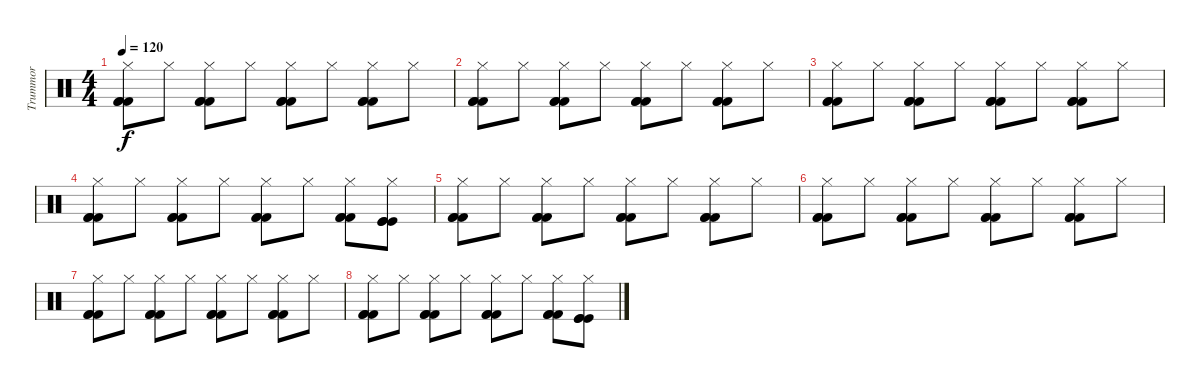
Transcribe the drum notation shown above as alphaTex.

\track ("Trummor" "Trummor") {instrument percussion}
\staff {score}
\articulation defaults
\ts (4 4)
\tempo 120
\clef neutral
\ks c
("Hi-Hat (closed)" "Kick (hit) 2" "Kick (hit) 2" "Kick (hit) 2").8{dy f} "Hi-Hat (closed)".8 ("Hi-Hat (closed)" "Kick (hit) 2" "Kick (hit) 2" "Kick (hit) 2").8 "Hi-Hat (closed)".8 ("Hi-Hat (closed)" "Kick (hit) 2" "Kick (hit) 2" "Kick (hit) 2").8 "Hi-Hat (closed)".8 ("Hi-Hat (closed)" "Kick (hit) 2" "Kick (hit) 2" "Kick (hit) 2").8 "Hi-Hat (closed)".8 |
("Hi-Hat (closed)" "Kick (hit) 2" "Kick (hit) 2" "Kick (hit) 2").8 "Hi-Hat (closed)".8 ("Hi-Hat (closed)" "Kick (hit) 2" "Kick (hit) 2" "Kick (hit) 2").8 "Hi-Hat (closed)".8 ("Hi-Hat (closed)" "Kick (hit) 2" "Kick (hit) 2" "Kick (hit) 2").8 "Hi-Hat (closed)".8 ("Hi-Hat (closed)" "Kick (hit) 2" "Kick (hit) 2" "Kick (hit) 2").8 "Hi-Hat (closed)".8 |
("Hi-Hat (closed)" "Kick (hit) 2" "Kick (hit) 2" "Kick (hit) 2").8 "Hi-Hat (closed)".8 ("Hi-Hat (closed)" "Kick (hit) 2" "Kick (hit) 2" "Kick (hit) 2").8 "Hi-Hat (closed)".8 ("Hi-Hat (closed)" "Kick (hit) 2" "Kick (hit) 2" "Kick (hit) 2").8 "Hi-Hat (closed)".8 ("Hi-Hat (closed)" "Kick (hit) 2" "Kick (hit) 2" "Kick (hit) 2").8 "Hi-Hat (closed)".8 |
("Hi-Hat (closed)" "Kick (hit) 2" "Kick (hit) 2" "Kick (hit) 2").8 "Hi-Hat (closed)".8 ("Hi-Hat (closed)" "Kick (hit) 2" "Kick (hit) 2" "Kick (hit) 2").8 "Hi-Hat (closed)".8 ("Hi-Hat (closed)" "Kick (hit) 2" "Kick (hit) 2" "Kick (hit) 2").8 "Hi-Hat (closed)".8 ("Hi-Hat (closed)" "Kick (hit) 2" "Kick (hit) 2" "Kick (hit) 2").8 ("Hi-Hat (closed)" "Kick (hit)" "Kick (hit)" "Kick (hit)").8 |
("Hi-Hat (closed)" "Kick (hit) 2" "Kick (hit) 2" "Kick (hit) 2").8 "Hi-Hat (closed)".8 ("Hi-Hat (closed)" "Kick (hit) 2" "Kick (hit) 2" "Kick (hit) 2").8 "Hi-Hat (closed)".8 ("Hi-Hat (closed)" "Kick (hit) 2" "Kick (hit) 2" "Kick (hit) 2").8 "Hi-Hat (closed)".8 ("Hi-Hat (closed)" "Kick (hit) 2" "Kick (hit) 2" "Kick (hit) 2").8 "Hi-Hat (closed)".8 |
("Hi-Hat (closed)" "Kick (hit) 2" "Kick (hit) 2" "Kick (hit) 2").8 "Hi-Hat (closed)".8 ("Hi-Hat (closed)" "Kick (hit) 2" "Kick (hit) 2" "Kick (hit) 2").8 "Hi-Hat (closed)".8 ("Hi-Hat (closed)" "Kick (hit) 2" "Kick (hit) 2" "Kick (hit) 2").8 "Hi-Hat (closed)".8 ("Hi-Hat (closed)" "Kick (hit) 2" "Kick (hit) 2" "Kick (hit) 2").8 "Hi-Hat (closed)".8 |
("Hi-Hat (closed)" "Kick (hit) 2" "Kick (hit) 2" "Kick (hit) 2").8 "Hi-Hat (closed)".8 ("Hi-Hat (closed)" "Kick (hit) 2" "Kick (hit) 2" "Kick (hit) 2").8 "Hi-Hat (closed)".8 ("Hi-Hat (closed)" "Kick (hit) 2" "Kick (hit) 2" "Kick (hit) 2").8 "Hi-Hat (closed)".8 ("Hi-Hat (closed)" "Kick (hit) 2" "Kick (hit) 2" "Kick (hit) 2").8 "Hi-Hat (closed)".8 |
("Hi-Hat (closed)" "Kick (hit) 2" "Kick (hit) 2" "Kick (hit) 2").8 "Hi-Hat (closed)".8 ("Hi-Hat (closed)" "Kick (hit) 2" "Kick (hit) 2" "Kick (hit) 2").8 "Hi-Hat (closed)".8 ("Hi-Hat (closed)" "Kick (hit) 2" "Kick (hit) 2" "Kick (hit) 2").8 "Hi-Hat (closed)".8 ("Hi-Hat (closed)" "Kick (hit) 2" "Kick (hit) 2" "Kick (hit) 2").8 ("Hi-Hat (closed)" "Kick (hit)" "Kick (hit)" "Kick (hit)").8
